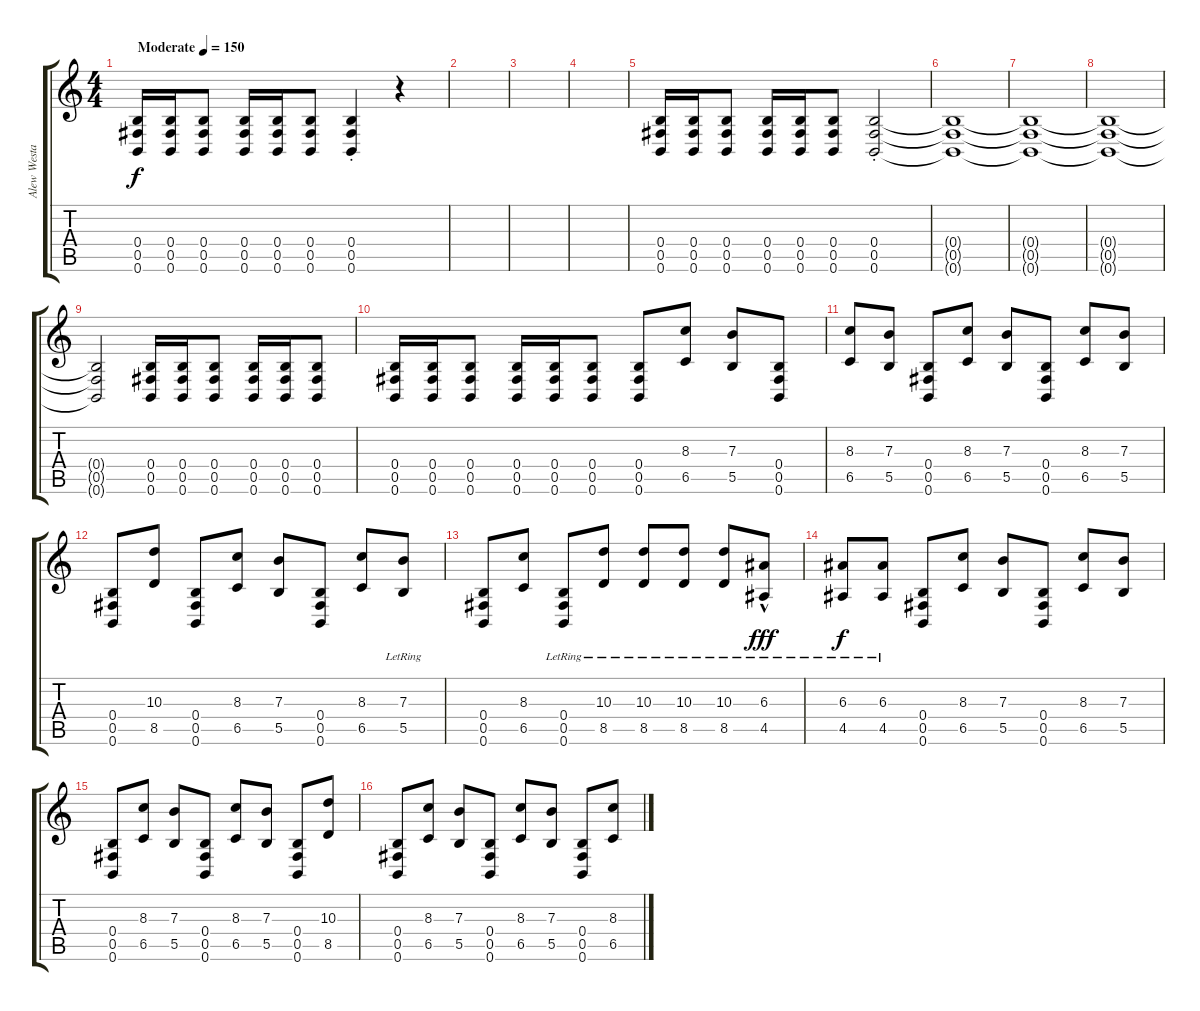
\track ("Alew Westaway Dist." "Alew Westa") {instrument distortionguitar}
\staff {score tabs}
\tuning (Db4 Ab3 E3 B2 Gb2 B1) {hide}
\ts (4 4)
\tempo (150 "Moderate")
\clef g2
\ks c
(0.4 0.5 0.6).16{dy f instrument distortionguitar} (0.4 0.5 0.6).16 (0.4 0.5 0.6).8 (0.4 0.5 0.6).16 (0.4 0.5 0.6).16 (0.4 0.5 0.6).8 (0.4{st} 0.5{st} 0.6{st}).4 r.4 |
|
|
|
(0.4 0.5 0.6).16 (0.4 0.5 0.6).16 (0.4 0.5 0.6).8 (0.4 0.5 0.6).16 (0.4 0.5 0.6).16 (0.4 0.5 0.6).8 (0.4{st} 0.5{st} 0.6{st}).2 |
(0.4{t} 0.5{t} 0.6{t}).1 |
(0.4{t} 0.5{t} 0.6{t}).1 |
(0.4{t} 0.5{t} 0.6{t}).1 |
(0.4{t} 0.5{t} 0.6{t}).2 (0.4 0.5 0.6).16 (0.4 0.5 0.6).16 (0.4 0.5 0.6).8 (0.4 0.5 0.6).16 (0.4 0.5 0.6).16 (0.4 0.5 0.6).8 |
(0.4 0.5 0.6).16 (0.4 0.5 0.6).16 (0.4 0.5 0.6).8 (0.4 0.5 0.6).16 (0.4 0.5 0.6).16 (0.4 0.5 0.6).8 (0.4 0.5 0.6).8 (8.3 6.5).8 (7.3 5.5).8 (0.4 0.5 0.6).8 |
(8.3 6.5).8 (7.3 5.5).8 (0.4 0.5 0.6).8 (8.3 6.5).8 (7.3 5.5).8 (0.4 0.5 0.6).8 (8.3 6.5).8 (7.3 5.5).8 |
(0.4 0.5 0.6).8 (10.3 8.5).8 (0.4 0.5 0.6).8 (8.3 6.5).8 (7.3 5.5).8 (0.4 0.5 0.6).8 (8.3 6.5).8 (7.3{lr} 5.5{lr}).8 |
(0.4 0.5 0.6).8 (8.3 6.5).8 (0.4 0.5{lr} 0.6).8 (10.3{lr} 8.5{lr}).8 (10.3{lr} 8.5{lr}).8 (10.3{lr} 8.5{lr}).8 (10.3{lr} 8.5{lr}).8 (6.3 4.5{hac lr}).8{dy fff} |
(6.3{lr} 4.5{lr}).8{dy f} (6.3{lr} 4.5{lr}).8 (0.4 0.5 0.6).8 (8.3 6.5).8 (7.3 5.5).8 (0.4 0.5 0.6).8 (8.3 6.5).8 (7.3 5.5).8 |
(0.4 0.5 0.6).8 (8.3 6.5).8 (7.3 5.5).8 (0.4 0.5 0.6).8 (8.3 6.5).8 (7.3 5.5).8 (0.4 0.5 0.6).8 (10.3 8.5).8 |
(0.4 0.5 0.6).8 (8.3 6.5).8 (7.3 5.5).8 (0.4 0.5 0.6).8 (8.3 6.5).8 (7.3 5.5).8 (0.4 0.5 0.6).8 (8.3 6.5).8
